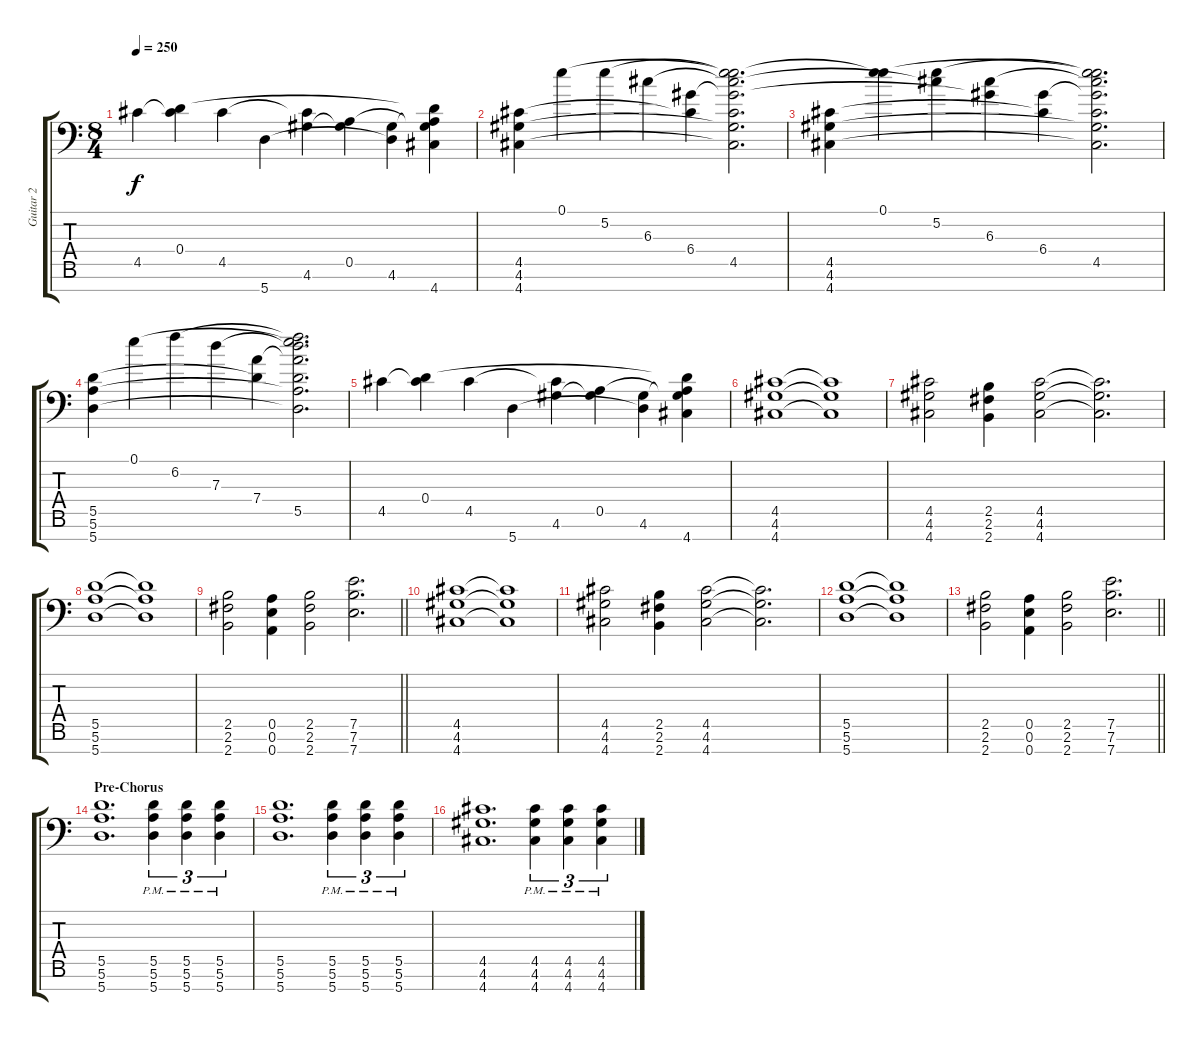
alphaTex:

\track ("Guitar 2" "Guitar 2") {instrument overdrivenguitar}
\staff {score tabs}
\tuning (E4 B3 G3 D3 A2 E2 A1) {hide}
\ts (8 4)
\tempo 250
\clef f4
\ks c
4.5.4{dy f} (0.4 4.5{t}).4 4.5.4 5.7.4 (4.5{t} 4.6).4 (0.5 4.6{t}).4 (4.6 5.7{t}).4 (0.4{t} 0.5{t} 4.6{t} 4.7).4 |
(4.5 4.6 4.7).4 0.1.4 5.2.4 6.3.4 (6.4 4.5{t}).4 (0.1{t} 5.2{t} 6.3{t} 6.4{t} 4.5 4.6{t} 4.7{t}).2{d} |
(4.5 4.6 4.7).4 (0.1 5.2{t}).4 (5.2 6.3{t}).4 (6.3 6.4{t}).4 (6.4 4.5{t}).4 (0.1{t} 5.2{t} 6.3{t} 6.4{t} 4.5 4.6{t} 4.7{t}).2{d} |
(5.5 5.6 5.7).4 0.1.4 6.2.4 7.3.4 (7.4 5.5{t}).4 (0.1{t} 6.2{t} 7.3{t} 7.4{t} 5.5 5.6{t} 5.7{t}).2{d} |
4.5.4 (0.4 4.5{t}).4 4.5.4 5.7.4 (4.5{t} 4.6).4 (0.5 4.6{t}).4 (4.6 5.7{t}).4 (0.4{t} 0.5{t} 4.6{t} 4.7).4 |
(4.5 4.6 4.7).1 (4.5{t} 4.6{t} 4.7{t}).1 |
(4.5 4.6 4.7).2 (2.5 2.6 2.7).4 (4.5 4.6 4.7).2 (4.5{t} 4.6{t} 4.7{t}).2{d} |
(5.5 5.6 5.7).1 (5.5{t} 5.6{t} 5.7{t}).1 |
\barLineRight lightlight
(2.5 2.6 2.7).2 (0.5 0.6 0.7).4 (2.5 2.6 2.7).2 (7.5 7.6 7.7).2{d} |
(4.5 4.6 4.7).1 (4.5{t} 4.6{t} 4.7{t}).1 |
(4.5 4.6 4.7).2 (2.5 2.6 2.7).4 (4.5 4.6 4.7).2 (4.5{t} 4.6{t} 4.7{t}).2{d} |
(5.5 5.6 5.7).1 (5.5{t} 5.6{t} 5.7{t}).1 |
\barLineRight lightlight
(2.5 2.6 2.7).2 (0.5 0.6 0.7).4 (2.5 2.6 2.7).2 (7.5 7.6 7.7).2{d} |
\section ("" "Pre-Chorus")
(5.5 5.6 5.7).1{d volume 14} (5.5{pm} 5.6{pm} 5.7{pm}).4{tu (3 2)} (5.5{pm} 5.6{pm} 5.7{pm}).4{tu (3 2)} (5.5{pm} 5.6{pm} 5.7{pm}).4{tu (3 2)} |
(5.5 5.6 5.7).1{d} (5.5{pm} 5.6{pm} 5.7{pm}).4{tu (3 2)} (5.5{pm} 5.6{pm} 5.7{pm}).4{tu (3 2)} (5.5{pm} 5.6{pm} 5.7{pm}).4{tu (3 2)} |
(4.5 4.6 4.7).1{d} (4.5{pm} 4.6{pm} 4.7{pm}).4{tu (3 2)} (4.5{pm} 4.6{pm} 4.7{pm}).4{tu (3 2)} (4.5{pm} 4.6{pm} 4.7{pm}).4{tu (3 2)}
